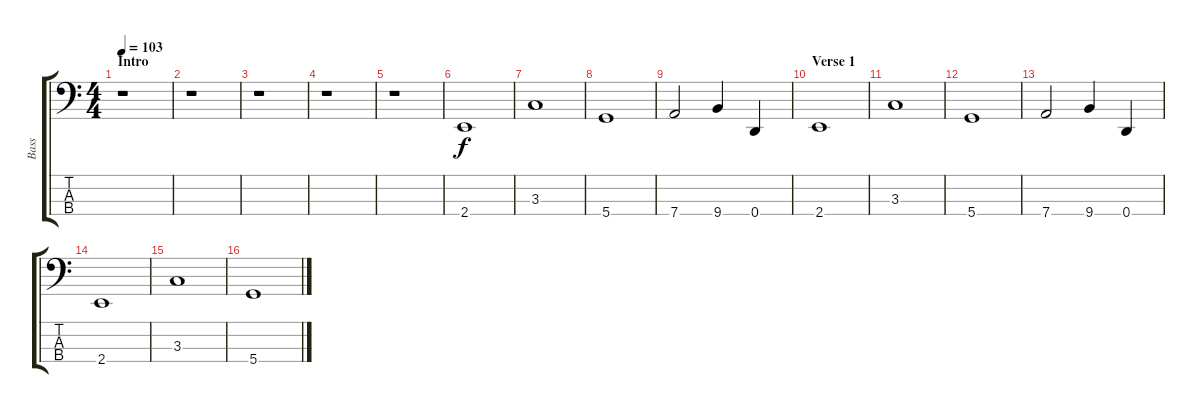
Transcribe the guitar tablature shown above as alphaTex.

\track ("Bass" "Bass") {instrument electricbassfinger}
\staff {score tabs}
\tuning (G2 D2 A1 D1) {hide}
\ts (4 4)
\section ("" "Intro")
\tempo 103
\clef f4
\ks c
r.1{dy f instrument electricbassfinger} |
r.1 |
r.1 |
r.1 |
r.1 |
2.4.1 |
3.3.1 |
5.4.1 |
7.4.2 9.4.4 0.4.4 |
\section ("" "Verse 1")
2.4.1 |
3.3.1 |
5.4.1 |
7.4.2 9.4.4 0.4.4 |
2.4.1 |
3.3.1 |
5.4.1
